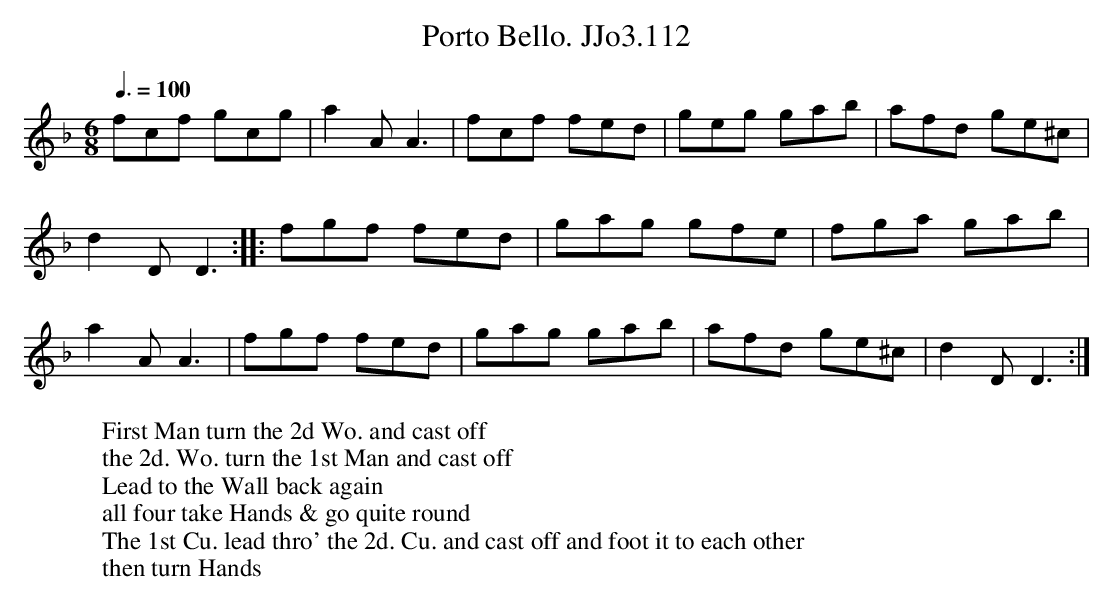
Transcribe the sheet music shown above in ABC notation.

X:1
T:Porto Bello. JJo3.112
M:6/8
L:1/8
Q:3/8=100
K:F
fcf gcg | a2AA3 | fcf fed | geg gab |afd ge^c |
d2DD3 :: fgf fed | gag gfe |fga gab |
a2AA3 | fgf fed | gag gab |afd ge^c | d2DD3 :|
W:First Man turn the 2d Wo. and cast off
W:the 2d. Wo. turn the 1st Man and cast off
W:Lead to the Wall back again
W:all four take Hands & go quite round
W:The 1st Cu. lead thro' the 2d. Cu. and cast off and foot it to each other
W:then turn Hands
